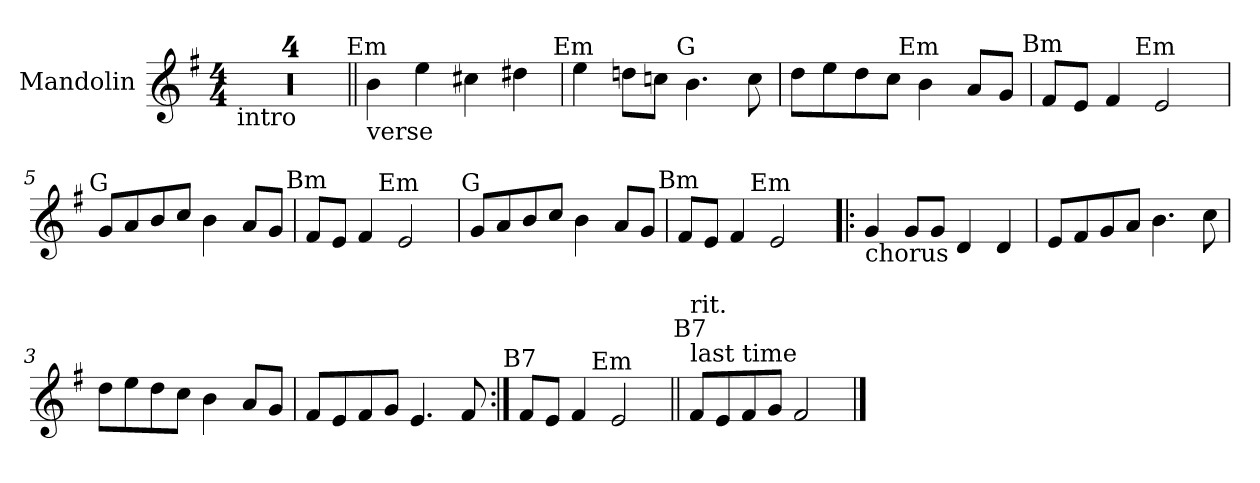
**kern
*part1
*staff1
*I"Mandolin
*I'Mand.
!!LO:PB:g=z
*clefG2
*k[f#]
*G:
*M4/4
*MM110
=1
!LO:TX:b:t=intro
1r
=2
1r
=3
1r
=4
1r
!!LO:LB:g=z
=1||
!LO:TX:b:t=verse
!LO:TX:a:cj:t=Em
4bi\
4eei\
4cc#Xi\
4dd#Xi\
=2
!LO:TX:a:cj:t=Em
4eei\
8ddni\L
8ccni\J
!LO:TX:a:cj:t=G
4.bi\
8cci\
=3
8ddi\L
8eei\
8ddi\
8cci\J
!LO:TX:a:cj:t=Em
4bi\
8ai/L
8gi/J
=4
!LO:TX:a:cj:t=Bm
8f#i/L
8ei/J
4f#i/
!LO:TX:a:cj:t=Em
2ei/
!!LO:LB:g=z
=5
!LO:TX:a:cj:t=G
8gi/L
8ai/
8bi/
8cci/J
4bi\
8ai/L
8gi/J
=6
!LO:TX:a:cj:t=Bm
8f#i/L
8ei/J
4f#i/
!LO:TX:a:cj:t=Em
2ei/
=7
!LO:TX:a:cj:t=G
8gi/L
8ai/
8bi/
8cci/J
4bi\
8ai/L
8gi/J
=8
!LO:TX:a:cj:t=Bm
8f#i/L
8ei/J
4f#i/
!LO:TX:a:cj:t=Em
2ei/
!!LO:LB:g=z
=1!|:
!LO:TX:b:t=chorus
4gi/
8gi/L
8gi/J
4di/
4di/
=2
8ei/L
8f#i/
8gi/
8ai/J
4.bi\
8cci\
=3
8ddi\L
8eei\
8ddi\
8cci\J
4bi\
8ai/L
8gi/J
=4
8f#i/L
8ei/
8f#i/
8gi/J
4.ei/
8f#i/
=5:|!
!LO:TX:a:cj:t=B7
8f#i/L
8ei/J
4f#i/
!LO:TX:a:cj:t=Em
2ei/
!!LO:LB:g=z
=6||
!LO:TX:a:t=last time
!LO:TX:a:cj:t=B7
!LO:TX:t=rit.
8f#i/L
8ei/
8f#i/
8gi/J
2f#i/
==
*-
